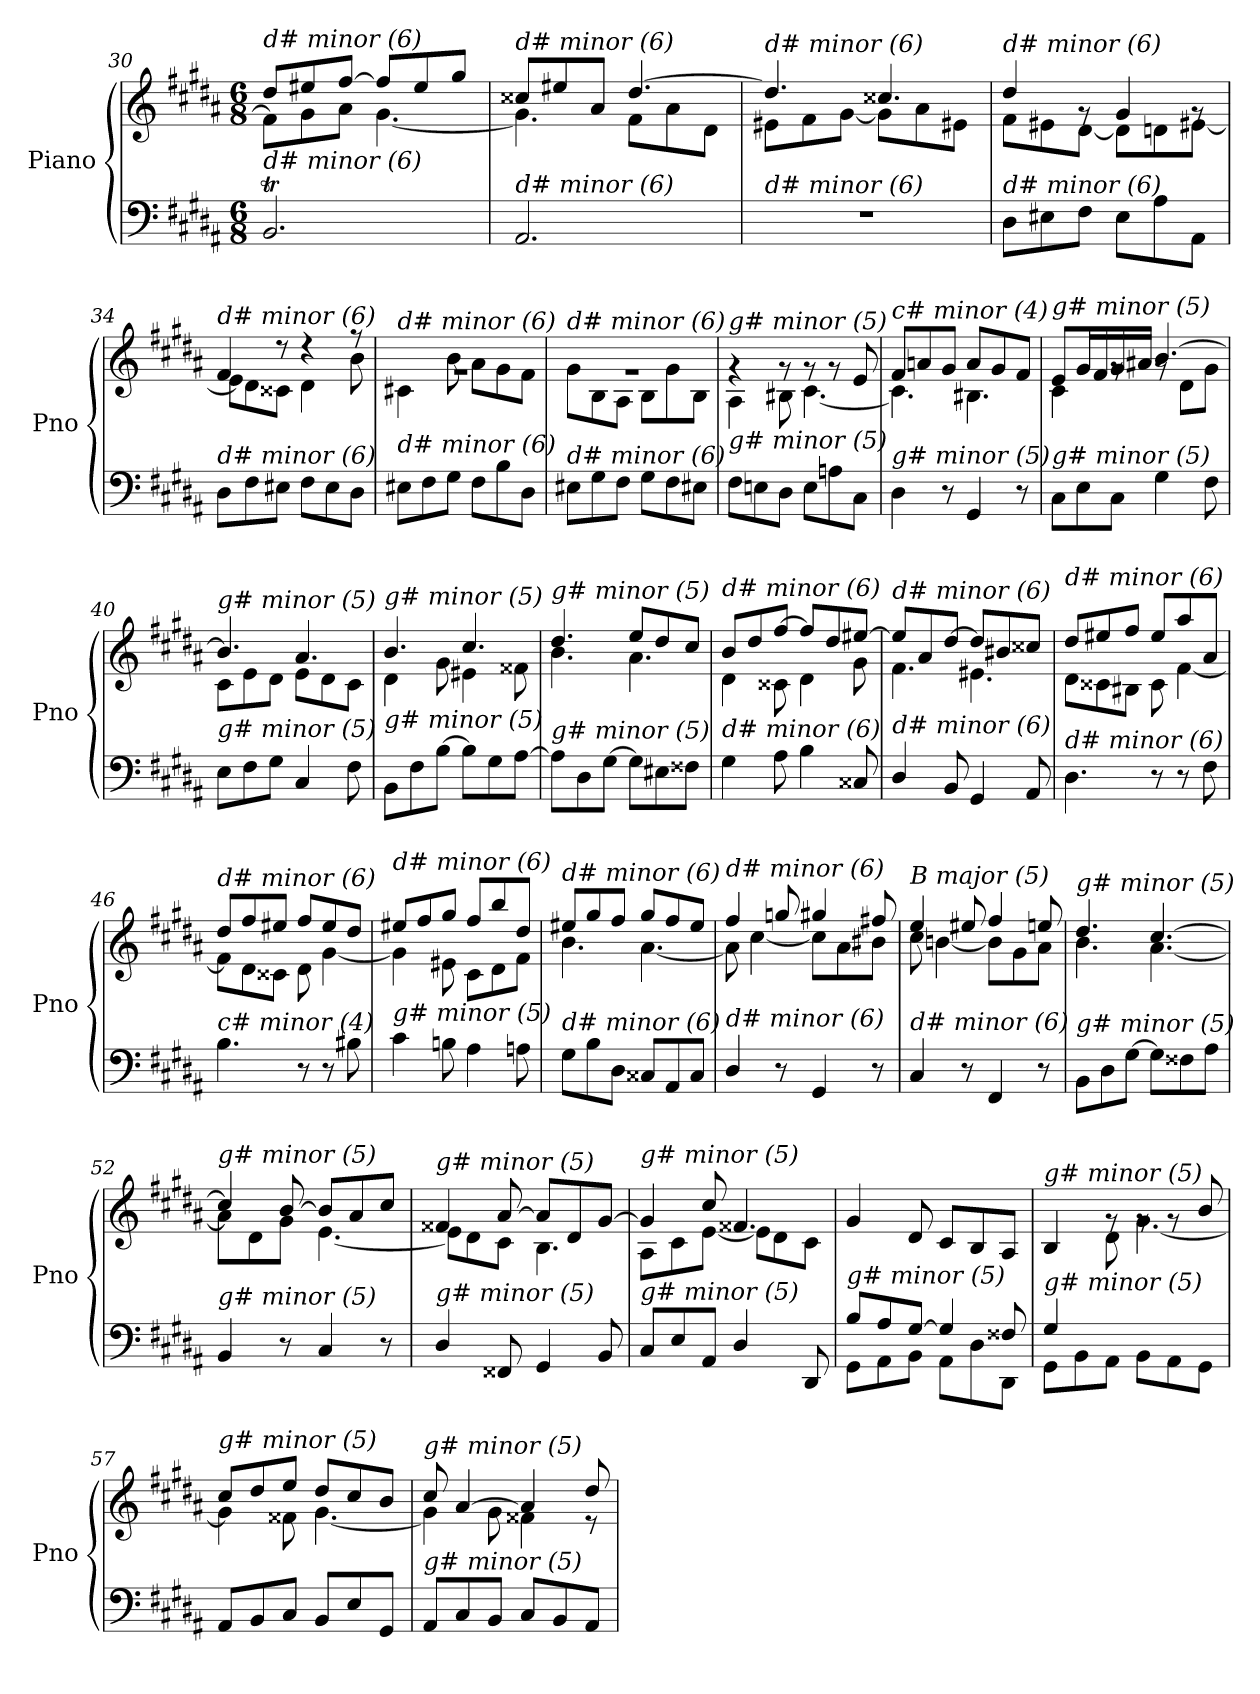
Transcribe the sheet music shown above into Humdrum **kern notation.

**kern	**kern
*part1	*part1
*staff2	*staff1
*I"Piano	*
*I'Pno	*
*clefF4	*clefG2
*k[f#c#g#d#a#]	*k[f#c#g#d#a#]
*M6/8	*M6/8
=30	=30
*	*^
!	!LO:TX:i:t=d# minor (6)	!
!LO:TX:i:t=d# minor (6)	!	!
2.BBT/	8dd#/L	8f#\L]
.	8ee#X/	8g#\
.	[8ff#/J	8a#\J
.	8ff#/L]	[4.g#\
.	8ee#/	.
.	8gg#/J	.
=31	=31	=31
!	!LO:TX:i:t=d# minor (6)	!
!LO:TX:i:t=d# minor (6)	!	!
2.AA#/	8cc##X/L	4.g#\]
.	8ee#X/	.
.	8a#/J	.
.	[4.dd#/	8f#\L
.	.	8a#\
.	.	8d#\J
=32	=32	=32
!	!LO:TX:i:t=d# minor (6)	!
!LO:TX:i:t=d# minor (6)	!	!
2.r	4.dd#/]	8e#X\L
.	.	8f#\
.	.	[8g#\J
.	4.cc##X/	8g#\L]
.	.	8a#\
.	.	8e#X\J
=33	=33	=33
!	!LO:TX:i:t=d# minor (6)	!
!LO:TX:i:t=d# minor (6)	!	!
8D#\L	4dd#/	8f#\L
8E#X\	.	8e#X\
8F#\J	8rg	[8d#\J
8E#\L	4g#/	8d#\L]
8A#\	.	8dni\
8AA#\J	8rg	[8e#X\J
!!LO:LB:g=z	!!
=34	=34	=34
!	!LO:TX:i:t=d# minor (6)	!
!LO:TX:i:t=d# minor (6)	!	!
8D#\L	4f#/	8e#\L]
8F#\	.	8d#\
8E#X\J	8r	8c##Xj\J
8F#\L	4r	4d#\
8E#\	.	.
8D#\J	8r	8b\
=35	=35	=35
!	!LO:TX:i:t=d# minor (6)	!
!LO:TX:i:t=d# minor (6)	!	!
8E#X\L	2.rg	4c#X\
8F#\	.	.
8G#\J	.	8b\
8F#\L	.	8a#\L
8B\	.	8g#\
8D#\J	.	8f#\J
=36	=36	=36
!	!LO:TX:i:t=d# minor (6)	!
!LO:TX:i:t=d# minor (6)	!	!
8E#X\L	2.rg	8g#\L
8G#\	.	8B\
8F#\J	.	8A#\J
8G#\L	.	8B\L
8F#\	.	8g#\
8E#X\J	.	8B\J
=37	=37	=37
!	!LO:TX:i:t=g# minor (5)	!
!LO:TX:i:t=g# minor (5)	!	!
8F#\L	4rg	4A#\
8En\	.	.
8D#\J	8rg	8B#Xj\
8E\L	8rg	[4.c#\
8An\	8rg	.
8C#\J	8e/	.
=38	=38	=38
!	!LO:TX:i:t=c# minor (4)	!
!LO:TX:i:t=g# minor (5)	!	!
4D#\	8f#/L	4.c#\]
.	8an/	.
8r	8g#/J	.
4GG#/	8a/L	4.B#X\
.	8g#/	.
8r	8f#/J	.
=39	=39	=39
!	!LO:TX:i:t=g# minor (5)	!
!LO:TX:i:t=g# minor (5)	!	!
8C#\L	8e/L	4c#\
8E\	16g#/L	.
.	16f#/	.
8C#\J	16g#/	8rg
.	16a#X/JJ	.
4G#\	[4.b/	8rg
.	.	8d#\L
8F#\	.	8g#\J
!!LO:LB:g=z	!!
=40	=40	=40
!	!LO:TX:i:t=g# minor (5)	!
!LO:TX:i:t=g# minor (5)	!	!
8E\L	4.b/]	8c#\L
8F#\	.	8e\
8G#\J	.	8d#\J
4C#/	4.a#/	8e\L
.	.	8d#\
8F#\	.	8c#\J
=41	=41	=41
!	!LO:TX:i:t=g# minor (5)	!
!LO:TX:i:t=g# minor (5)	!	!
8BB\L	4.b/	4d#\
8F#\	.	.
[8B\J	.	8g#\
8B\L]	4.cc#/	4e#X\
8G#\	.	.
[8A#\J	.	8f##X\
=42	=42	=42
!	!LO:TX:i:t=g# minor (5)	!
!LO:TX:i:t=g# minor (5)	!	!
8A#\L]	4.dd#/	4.b\
8D#\	.	.
[8G#\J	.	.
8G#\L]	8ee/L	4.a#\
8E#X\	8dd#/	.
8F##X\J	8cc#/J	.
=43	=43	=43
!	!LO:TX:i:t=d# minor (6)	!
!LO:TX:i:t=d# minor (6)	!	!
4G#\	8b/L	4d#\
.	8dd#/	.
8A#\	[8ff#/J	8c##X\
4B\	8ff#/L]	4d#\
.	8dd#/	.
8C##X/	[8ee#X/J	8g#\
=44	=44	=44
!	!LO:TX:i:t=d# minor (6)	!
!LO:TX:i:t=d# minor (6)	!	!
4D#/	8ee#/L]	4.f#\
.	8a#/	.
8BB/	[8dd#/J	.
4GG#/	8dd#/L]	4.e#X\
.	8b#X/	.
8AA#/	8cc##Xj/J	.
!!LO:LB:g=z	!!
=45	=45	=45
!	!LO:TX:i:t=d# minor (6)	!
!LO:TX:i:t=d# minor (6)	!	!
4.D#\	8dd#/L	8d#\L
.	8ee#X/	8c##X\
.	8ff#/J	8B#X\J
8r	8ee#/L	8c##\
8r	8aa#/	[4f#\
8F#\	8a#/J	.
=46	=46	=46
!	!LO:TX:i:t=d# minor (6)	!
!LO:TX:i:t=c# minor (4)	!	!
4.B\	8dd#/L	8f#\L]
.	8ff#/	8d#\
.	8ee#X/J	8c##X\J
8r	8ff#/L	8d#\
8r	8ee#/	[4g#\
8B#X\	8dd#/J	.
=47	=47	=47
!	!LO:TX:i:t=d# minor (6)	!
!LO:TX:i:t=g# minor (5)	!	!
4c#\	8ee#X/L	4g#\]
.	8ff#/	.
8Bn\	8gg#/J	8e#X\
4A#\	8ff#/L	8c#\L
.	8bb/	8d#\
8An\	8dd#/J	8f#\J
=48	=48	=48
!	!LO:TX:i:t=d# minor (6)	!
!LO:TX:i:t=d# minor (6)	!	!
8G#\L	8ee#X/L	4.b\
8B\	8gg#/	.
8D#\J	8ff#/J	.
8C##X/L	8gg#/L	[4.a#\
8AA#/	8ff#/	.
8C##/J	8ee#/J	.
=49	=49	=49
!	!LO:TX:i:t=d# minor (6)	!
!LO:TX:i:t=d# minor (6)	!	!
4D#/	4ff#/	8a#\]
.	.	[4cc#\
8r	8ggni/	.
4GG#/	4gg#/	8cc#\L]
.	.	8a#\
8r	8ff#X/	8b#X\J
!!LO:LB:g=z	!!
=50	=50	=50
!	!LO:TX:i:t=B major (5)	!
!LO:TX:i:t=d# minor (6)	!	!
4C#/	4ee/	8cc#\
.	.	[4bn\
8r	8ee#X/	.
4FF#/	4ff#/	8b\L]
.	.	8g#\
8r	8een/	8a#\J
=51	=51	=51
!	!LO:TX:i:t=g# minor (5)	!
!LO:TX:i:t=g# minor (5)	!	!
8BB\L	4.dd#/	4.b\
8D#\	.	.
[8G#\J	.	.
8G#\L]	[4.cc#/	[4.a#\
8F##X\	.	.
8A#\J	.	.
=52	=52	=52
!	!LO:TX:i:t=g# minor (5)	!
!LO:TX:i:t=g# minor (5)	!	!
4BB/	4cc#/]	8a#\L]
.	.	8d#\
8r	[8b/	8g#\J
4C#/	8b/L]	[4.e\
.	8a#/	.
8r	8cc#/J	.
=53	=53	=53
!	!LO:TX:i:t=g# minor (5)	!
!LO:TX:i:t=g# minor (5)	!	!
4D#/	4f##X/	8e\L]
.	.	8d#\
8FF##X/	[8a#/	8c#\J
4GG#/	8a#/L]	4.B\
.	8d#/	.
8BB/	[8g#/J	.
=54	=54	=54
!	!LO:TX:i:t=g# minor (5)	!
!LO:TX:i:t=g# minor (5)	!	!
8C#/L	4g#/]	8A#\L
8E/	.	8c#\
8AA#/J	8cc#/	[8e\J
4D#/	4.f##X/	8e\L]
.	.	8d#\
8DD#/	.	8c#\J
!!LO:LB:g=z
=55	=55	=55
*^	*	*
!	!	!LO:TX:i:t=g# minor (5)	!
!LO:TX:i:t=g# minor (5)	!	!	!
*	*	*v	*v
8B/L	8GG#\L	4g#/
8A#/	8AA#\	.
[8G#/J	8BB\J	8d#/
4G#/]	8AA#\L	8c#/L
.	8D#\	8B/
8F##X/	8DD#\J	8A#/J
=56	=56	=56
*	*	*^
!	!	!LO:TX:i:t=g# minor (5)	!
!LO:TX:i:t=g# minor (5)	!	!	!
4G#/	8GG#\L	4B/	4ryy
.	8BB\	.	.
2ryy	8AA#\J	8rg	8d#\
.	8BB\L	8rg	[4.g#\
.	8AA#\	8rg	.
.	8GG#\J	8b/	.
=57	=57	=57	=57
!	!	!LO:TX:i:t=g# minor (5)	!
!LO:TX:i:t=g# minor (5)	!	!	!
*v	*v	*	*
8AA#/L	8cc#/L	4g#\]
8BB/	8dd#/	.
8C#/J	8ee/J	8f##X\
8BB/L	8dd#/L	[4.g#\
8E/	8cc#/	.
8GG#/J	8b/J	.
=58	=58	=58
!	!LO:TX:i:t=g# minor (5)	!
!LO:TX:i:t=g# minor (5)	!	!
8AA#/L	8cc#/	4g#\]
8C#/	[4a#/	.
8BB/J	.	8g#\
8C#/L	4a#/]	4f##X\
8BB/	.	.
8AA#/J	8dd#/	8r
*	*v	*v
=	=
*-	*-
